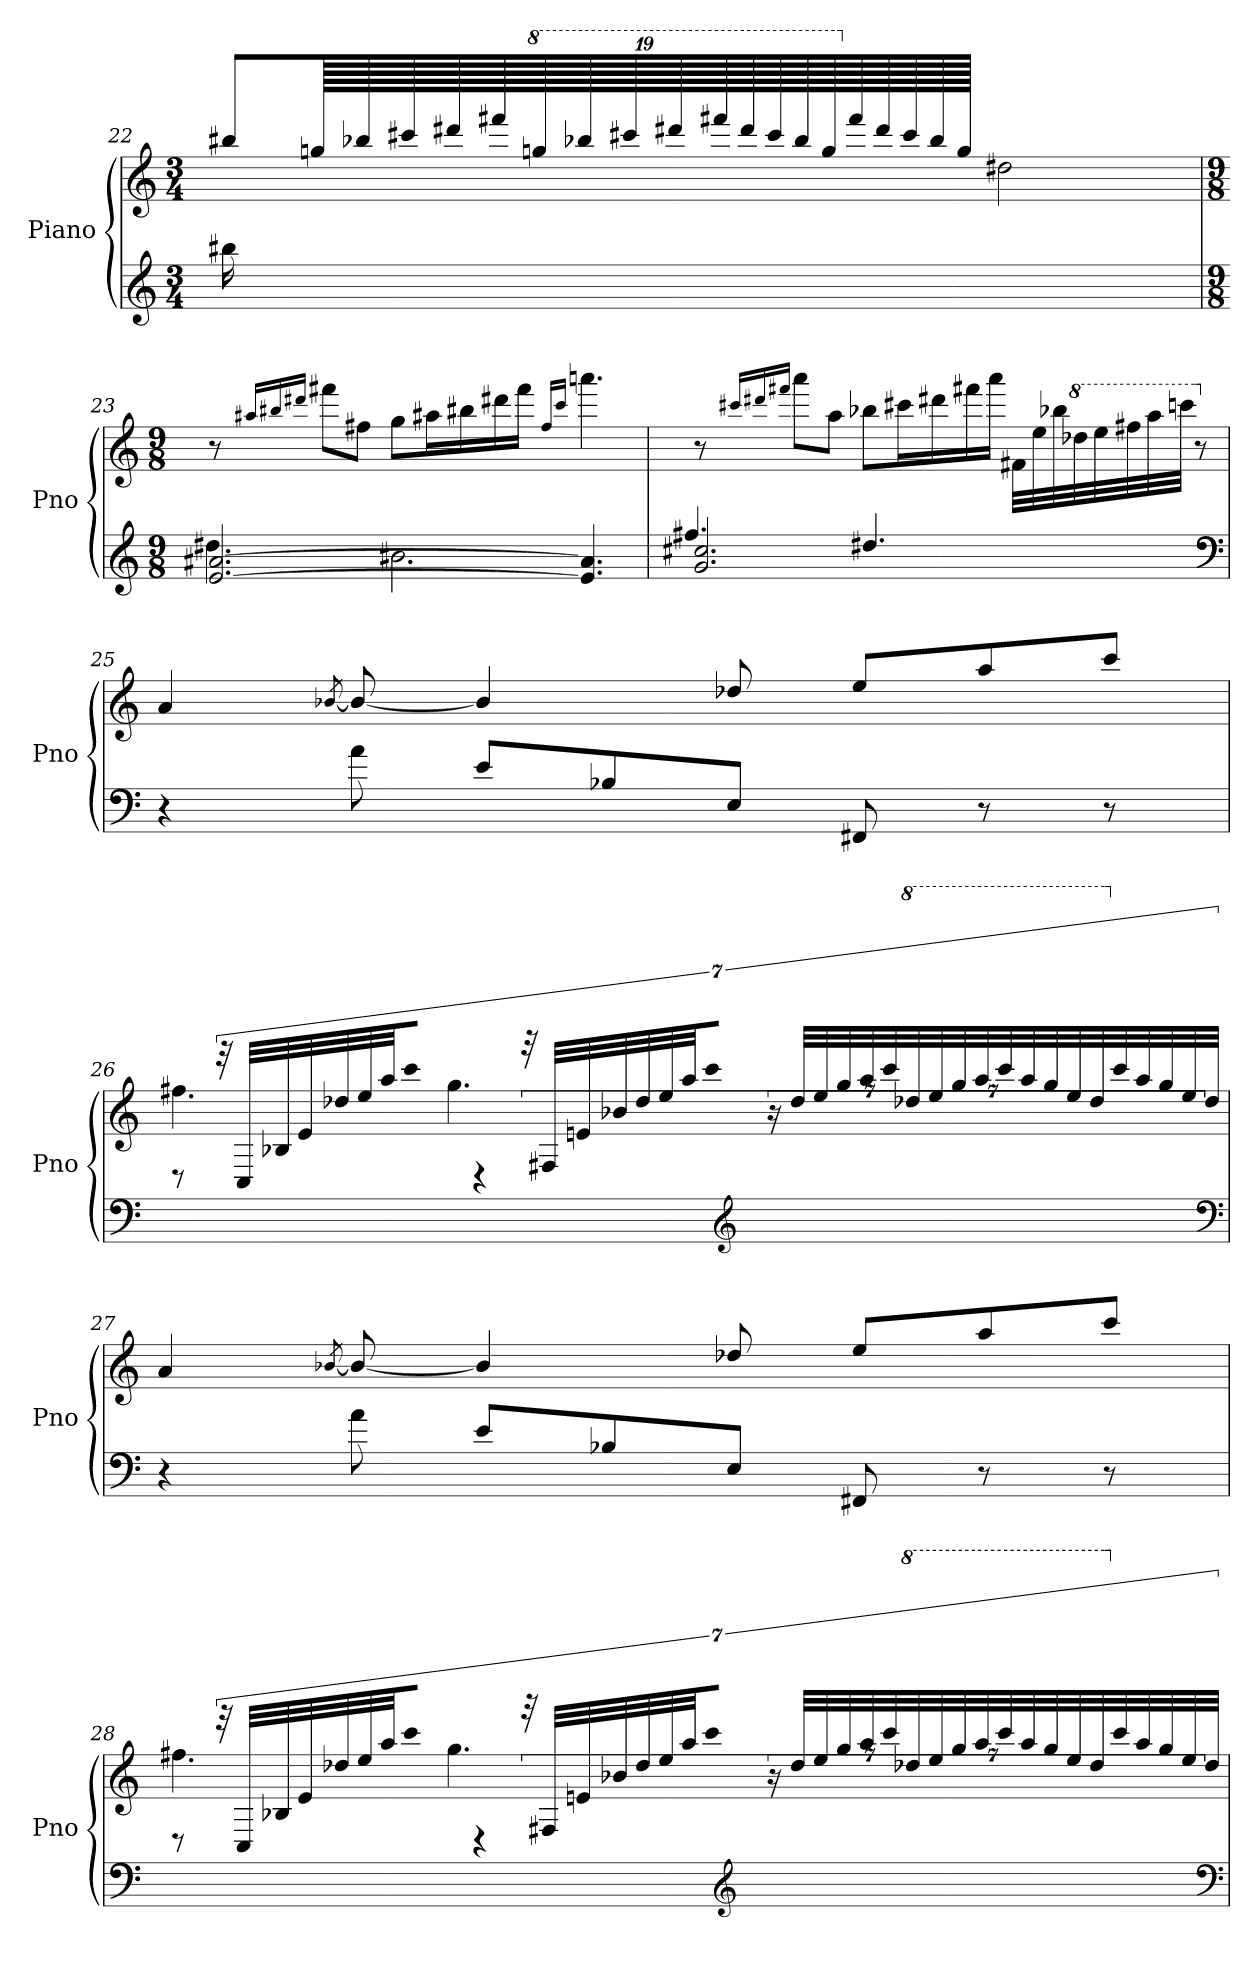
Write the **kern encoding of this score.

**kern	**kern
*part1	*part1
*staff2	*staff1
*I"Piano	*
*I'Pno	*
*clefG2	*clefG2
*k[]	*k[]
*M3/4	*M3/4
=22	=22
16bb#X	8bb#XL
16ryy	.
8ryy	152ggn/LLLL
.	152bb-X
.	152ccc#X
.	152ddd#X
.	152fff#X
*	*8va
.	152gggn\
.	152bbb-X
.	152cccc#X
.	152dddd#X
.	152ffff#X
.	152dddd#
.	152cccc#
.	152bbb-
.	152ggg
*	*X8va
.	152fff#/
.	152ddd#/
.	152ccc#/
.	152bb-/
.	152gg/JJJJJ
4ryy	2dd#X
4ryy	.
=23	=23
*M9/8	*M9/8
*^	*
[2.e [2.a#X	4.dd#X	8r
.	.	16qaa#XLL
.	.	16qbb#X
.	.	16qddd#XJJ
.	.	8fff#XL
.	.	8ff#XJ
.	2.b#X	8ggL
.	.	16aa#XL
.	.	16bb#X
.	.	16ddd#X
.	.	16fff#JJ
.	.	16qff#LL
.	.	16qcccJJ
4.e] 4.a#]	.	4.aaan
=24	=24	=24
2.g 2.cc#X	4.ff#X/	8r
.	.	16qccc#XLL
.	.	16qddd#X
.	.	16qfff#XJJ
.	.	8aaaL
.	.	8aaJ
.	4.dd#X/	8bb-XL
.	.	16ccc#XL
.	.	16ddd#X
.	.	16fff#X
.	.	16aaaJJ
4.ryy	4.ryy	32f#XLLL
.	.	32ee/
.	.	32bb-X
*	*	*8va
.	.	32ddd-X
.	.	32eee\
.	.	32fff#X
.	.	32aaa\
.	.	32ccccn\JJJ
*	*	*X8va
.	.	8r
*v	*v	*
*clefF4	*
=25	=25
4r	4a
.	[8qb-X
8a\	8b-/_
8e\L	4b-/]
8B-X	.
8E/J	8dd-X/
8FF#X	8ee/L
8r	8aa
8r	8cccJ
=26	=26
*	*^
2.ryy	8rD	4.ff#X
.	56r	.
.	56C/LLL	.
.	56B-X	.
.	56e/	.
.	56dd-X\	.
.	56ee	.
.	56aaJJ	.
.	8cccJ	.
.	8rD	4.gg
.	56r	.
.	56F#XLLL	.
.	56en/	.
.	56b-X	.
.	56dd-\	.
.	56ee	.
.	56aaJJ	.
.	8cccJ	.
*clefG2	*	*
4.ryy	28r	4.ryy
.	56dd-/LLL	.
.	56ee/	.
.	56gg/	.
.	56aa/	.
.	56ccc/	.
*	*8va	*
.	56ddd-X\	.
.	56eee	.
.	56ggg	.
.	56aaa	.
.	56cccc	.
.	56aaa	.
.	56ggg	.
.	56eee	.
.	56ddd-	.
*	*X8va	*
.	56ccc/	.
.	56aa/	.
.	56gg/	.
.	56ee/	.
.	56dd-/JJJ	.
*	*v	*v
*clefF4	*
=27	=27
4r	4a
.	[8qb-X
8a\	8b-/_
8e\L	4b-/]
8B-X	.
8E/J	8dd-X/
8FF#X	8ee/L
8r	8aa
8r	8cccJ
=28	=28
*	*^
2.ryy	8rD	4.ff#X
.	56r	.
.	56C/LLL	.
.	56B-X	.
.	56e/	.
.	56dd-X\	.
.	56ee	.
.	56aaJJ	.
.	8cccJ	.
.	8rD	4.gg
.	56r	.
.	56F#XLLL	.
.	56en/	.
.	56b-X	.
.	56dd-\	.
.	56ee	.
.	56aaJJ	.
.	8cccJ	.
*clefG2	*	*
4.ryy	28r	4.ryy
.	56dd-/LLL	.
.	56ee/	.
.	56gg/	.
.	56aa/	.
.	56ccc/	.
*	*8va	*
.	56ddd-X\	.
.	56eee	.
.	56ggg	.
.	56aaa	.
.	56cccc	.
.	56aaa	.
.	56ggg	.
.	56eee	.
.	56ddd-	.
*	*X8va	*
.	56ccc/	.
.	56aa/	.
.	56gg/	.
.	56ee/	.
.	56dd-/JJJ	.
*	*v	*v
*clefF4	*
=	=
*-	*-
